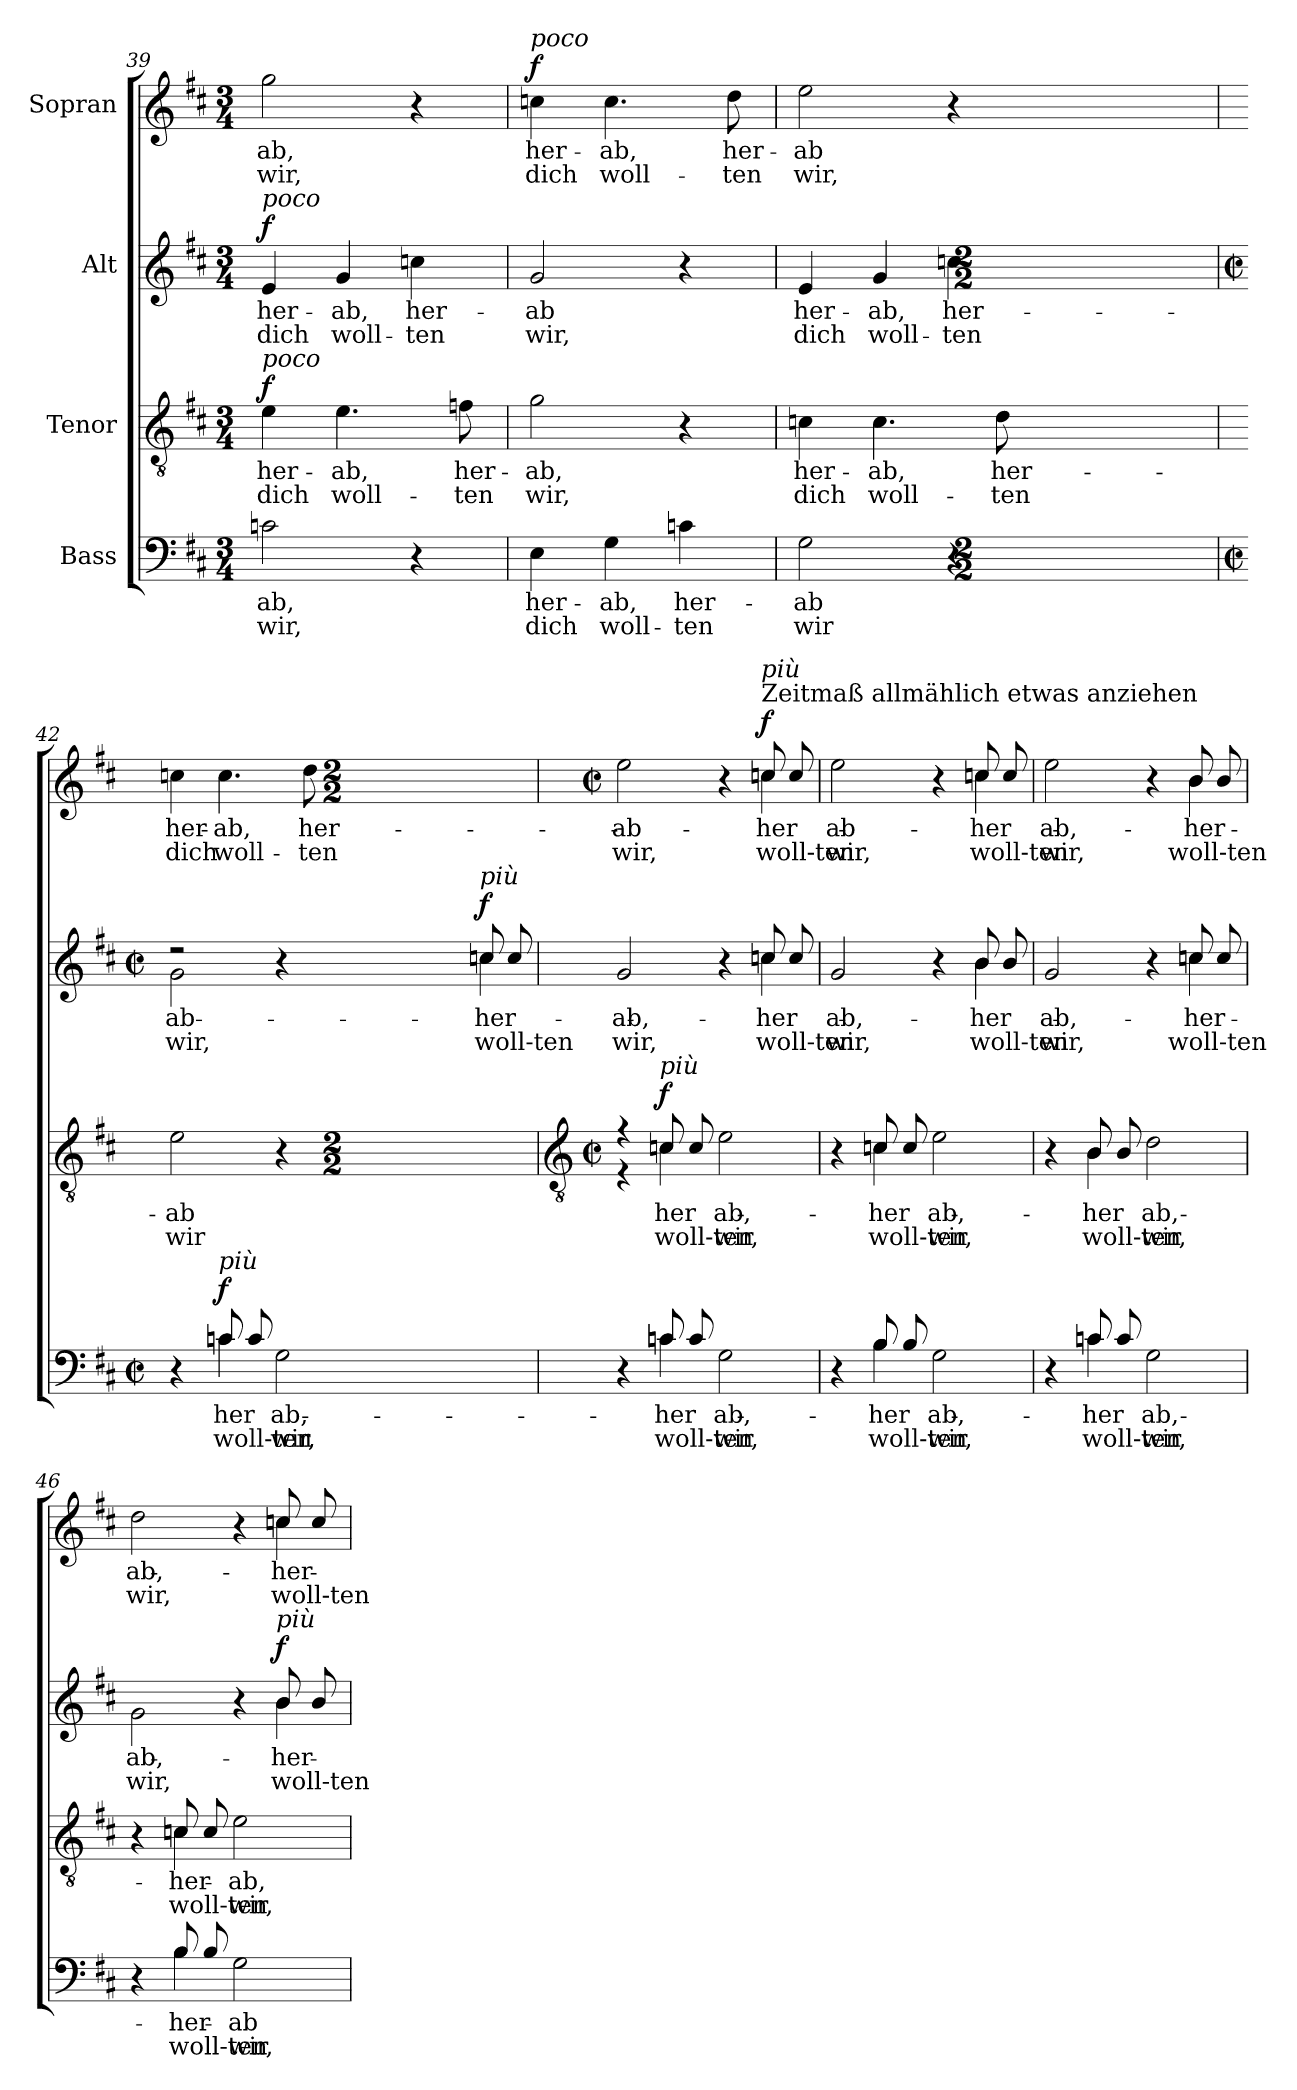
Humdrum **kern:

**kern	**text	**text	**dynam	**kern	**text	**text	**dynam	**kern	**text	**text	**dynam	**kern	**text	**text	**dynam
*part4	*part4	*part4	*part4	*part3	*part3	*part3	*part3	*part2	*part2	*part2	*part2	*part1	*part1	*part1	*part1
*staff4	*staff4	*staff4	*staff4	*staff3	*staff3	*staff3	*staff3	*staff2	*staff2	*staff2	*staff2	*staff1	*staff1	*staff1	*staff1
*I"Bass	*	*	*	*I"Tenor	*	*	*	*I"Alt	*	*	*	*I"Sopran	*	*	*
*clefF4	*	*	*	*clefGv2	*	*	*	*clefG2	*	*	*	*clefG2	*	*	*
*k[f#c#]	*	*	*	*k[f#c#]	*	*	*	*k[f#c#]	*	*	*	*k[f#c#]	*	*	*
*D:	*	*	*	*D:	*	*	*	*D:	*	*	*	*D:	*	*	*
*M3/4	*	*	*	*M3/4	*	*	*	*M3/4	*	*	*	*M3/4	*	*	*
=39	=39	=39	=39	=39	=39	=39	=39	=39	=39	=39	=39	=39	=39	=39	=39
!	!	!	!	!	!	!	!	!LO:TX:a:i:t=poco	!	!	!	!	!	!	!
!	!	!	!	!LO:TX:a:i:t=poco	!	!	!	!	!	!	!	!	!	!	!
!	!LO:LY:b	!LO:LY:b	!	!	!LO:LY:b	!LO:LY:b	!LO:DY:a	!	!LO:LY:b	!LO:LY:b	!LO:DY:a	!	!LO:LY:b	!LO:LY:b	!
2cn	ab,	wir,	.	4e	her-	-dich	f	4e	her-	-dich	f	2gg	ab,	wir,	.
!	!	!	!	!	!LO:LY:b	!LO:LY:b	!	!	!LO:LY:b	!LO:LY:b	!	!	!	!	!
.	.	.	.	4.e	ab,	woll-	.	4g	ab,	woll-	.	.	.	.	.
!	!	!	!	!	!	!	!	!	!LO:LY:b	!LO:LY:b	!	!	!	!	!
4r	.	.	.	.	.	.	.	4ccn	-her-	-ten	.	4r	.	.	.
!	!	!	!	!	!LO:LY:b	!LO:LY:b	!	!	!	!	!	!	!	!	!
.	.	.	.	8fn	-her-	-ten	.	.	.	.	.	.	.	.	.
=40	=40	=40	=40	=40	=40	=40	=40	=40	=40	=40	=40	=40	=40	=40	=40
!	!	!	!	!	!	!	!	!	!	!	!	!LO:TX:a:i:t=poco	!	!	!
!	!LO:LY:b	!LO:LY:b	!	!	!LO:LY:b	!LO:LY:b	!	!	!LO:LY:b	!LO:LY:b	!	!	!LO:LY:b	!LO:LY:b	!LO:DY:a
4E	her-	-dich	.	2g	ab,	wir,	.	2g	ab	wir,	.	4ccn	her-	-dich	f
!	!LO:LY:b	!LO:LY:b	!	!	!	!	!	!	!	!	!	!	!LO:LY:b	!LO:LY:b	!
4G	ab,	woll-	.	.	.	.	.	.	.	.	.	4.cc	ab,	woll-	.
!	!LO:LY:b	!LO:LY:b	!	!	!	!	!	!	!	!	!	!	!	!	!
4cn	-her-	-ten	.	4r	.	.	.	4r	.	.	.	.	.	.	.
!	!	!	!	!	!	!	!	!	!	!	!	!	!LO:LY:b	!LO:LY:b	!
.	.	.	.	.	.	.	.	.	.	.	.	8dd	-her-	-ten	.
=41	=41	=41	=41	=41	=41	=41	=41	=41	=41	=41	=41	=41	=41	=41	=41
!	!LO:LY:b	!LO:LY:b	!	!	!LO:LY:b	!LO:LY:b	!	!	!LO:LY:b	!LO:LY:b	!	!	!LO:LY:b	!LO:LY:b	!
2G	ab	wir	.	4cn	her-	-dich	.	4e	her-	-dich	.	2ee	ab	wir,	.
!	!	!	!	!	!LO:LY:b	!LO:LY:b	!	!	!LO:LY:b	!LO:LY:b	!	!	!	!	!
.	.	.	.	4.c	ab,	woll-	.	4g	ab,	woll-	.	.	.	.	.
!	!	!	!	!	!	!	!	!	!LO:LY:b	!LO:LY:b	!	!	!	!	!
4r	.	.	.	.	.	.	.	4ccn	-her-	-ten	.	4r	.	.	.
!	!	!	!	!	!LO:LY:b	!LO:LY:b	!	!	!	!	!	!	!	!	!
.	.	.	.	8d	-her-	-ten	.	.	.	.	.	.	.	.	.
*M2/2	*	*	*	*	*	*	*	*M2/2	*	*	*	*	*	*	*
*met(c|)	*	*	*	*	*	*	*	*met(c|)	*	*	*	*	*	*	*
!!LO:LB:g=z
=42	=42	=42	=42	=42	=42	=42	=42	=42	=42	=42	=42	=42	=42	=42	=42
*M2/2	*	*	*	*	*	*	*	*M2/2	*	*	*	*	*	*	*
*met(c|)	*	*	*	*	*	*	*	*met(c|)	*	*	*	*	*	*	*
*^	*	*	*	*	*	*	*	*	*	*	*	*	*	*	*
!	!	!	!	!	!	!LO:LY:b	!LO:LY:b	!	!	!LO:LY:b	!LO:LY:b	!	!	!LO:LY:b	!LO:LY:b	!
*	*	*	*	*	*	*	*	*	*^	*	*	*	*	*	*	*
4ryy	4r	.	.	.	2e	ab	wir	.	2r	2g\	ab	wir,	.	4ccn	her-	-dich	.
!LO:TX:a:i:t=più	!	!	!	!	!	!	!	!	!	!	!	!	!	!	!	!	!
!	!	!LO:LY:b	!LO:LY:b	!LO:DY:a	!	!	!	!	!	!	!	!	!	!	!LO:LY:b	!LO:LY:b	!
8c/	4cn\	her-	-woll-ten	f	.	.	.	.	.	.	.	.	.	4.cc	ab,	woll-	.
8c/	.	.	.	.	.	.	.	.	.	.	.	.	.	.	.	.	.
!	!	!LO:LY:b	!LO:LY:b	!	!	!	!	!	!	!	!	!	!	!	!	!	!
2ryy	2G\	ab,	wir,	.	4r	.	.	.	4ryy	4r	.	.	.	.	.	.	.
!	!	!	!	!	!	!	!	!	!	!	!	!	!	!	!LO:LY:b	!LO:LY:b	!
.	.	.	.	.	.	.	.	.	.	.	.	.	.	8dd	-her-	-ten	.
*	*	*	*	*	*M2/2	*	*	*	*	*	*	*	*	*M2/2	*	*	*
*	*	*	*	*	*met(c|)	*	*	*	*	*	*	*	*	*met(c|)	*	*	*
!	!	!	!	!	!	!	!	!	!LO:TX:a:i:t=più	!	!	!	!	!	!	!	!
!	!	!	!	!	!	!	!	!	!	!	!LO:LY:b	!LO:LY:b	!LO:DY:a	!	!	!	!
.	.	.	.	.	4ryy	.	.	.	8cc/	4ccn\	her-	-woll-ten	f	4ryy	.	.	.
.	.	.	.	.	.	.	.	.	8cc/	.	.	.	.	.	.	.	.
!!LO:LB:g=z
=43	=43	=43	=43	=43	=43	=43	=43	=43	=43	=43	=43	=43	=43	=43	=43	=43	=43
*	*	*	*	*	*clefGv2	*	*	*	*	*	*	*	*	*	*	*	*
*	*	*	*	*	*M2/2	*	*	*	*	*	*	*	*	*M2/2	*	*	*
*	*	*	*	*	*met(c|)	*	*	*	*	*	*	*	*	*met(c|)	*	*	*
*	*	*	*	*	*^	*	*	*	*	*	*	*	*	*	*	*	*
!	!	!	!	!	!	!	!	!	!	!	!	!	!	!	!LO:TX:a:t=(    = 108)	!	!	!
!	!	!	!	!	!	!	!	!	!	!	!	!LO:LY:b	!LO:LY:b	!	!	!LO:LY:b	!LO:LY:b	!
*	*	*	*	*	*	*	*	*	*	*	*	*	*	*	*^	*	*	*
4ryy	4r	.	.	.	4r	4r	.	.	.	2ryy	2g/	ab,	wir,	.	2ryy	2ee\	ab	wir,	.
!	!	!	!	!	!LO:TX:a:i:t=più	!	!	!	!	!	!	!	!	!	!	!	!	!	!
!	!	!LO:LY:b	!LO:LY:b	!	!	!	!LO:LY:b	!LO:LY:b	!LO:DY:a	!	!	!	!	!	!	!	!	!	!
8c/	4cn\	her-	-woll-ten	.	8c/	4cn\	her-	-woll-ten	f	.	.	.	.	.	.	.	.	.	.
8c/	.	.	.	.	8c/	.	.	.	.	.	.	.	.	.	.	.	.	.	.
!	!	!LO:LY:b	!LO:LY:b	!	!	!	!LO:LY:b	!LO:LY:b	!	!	!	!	!	!	!	!	!	!	!
2ryy	2G\	ab,	wir,	.	2ryy	2e\	ab,	wir,	.	4ryy	4r	.	.	.	4ryy	4r	.	.	.
!	!	!	!	!	!	!	!	!	!	!	!	!	!	!	!LO:TX:a:t=Zeitmaß allmählich etwas anziehen	!	!	!	!
!	!	!	!	!	!	!	!	!	!	!	!	!	!	!	!LO:TX:a:i:t=più	!	!	!	!
!	!	!	!	!	!	!	!	!	!	!	!	!LO:LY:b	!LO:LY:b	!	!	!	!LO:LY:b	!LO:LY:b	!LO:DY:a
.	.	.	.	.	.	.	.	.	.	8cc/	4ccn\	her-	-woll-ten	.	8cc/	4ccn\	her-	-woll-ten	f
.	.	.	.	.	.	.	.	.	.	8cc/	.	.	.	.	8cc/	.	.	.	.
=44	=44	=44	=44	=44	=44	=44	=44	=44	=44	=44	=44	=44	=44	=44	=44	=44	=44	=44	=44
!	!	!	!	!	!	!	!	!	!	!	!	!LO:LY:b	!LO:LY:b	!	!	!	!LO:LY:b	!LO:LY:b	!
4ryy	4r	.	.	.	4ryy	4r	.	.	.	2ryy	2g/	ab,	wir,	.	2ryy	2ee\	ab	wir,	.
!	!	!LO:LY:b	!LO:LY:b	!	!	!	!LO:LY:b	!LO:LY:b	!	!	!	!	!	!	!	!	!	!	!
8B/	4B\	her-	-woll-ten	.	8c/	4cn\	her-	-woll-ten	.	.	.	.	.	.	.	.	.	.	.
8B/	.	.	.	.	8c/	.	.	.	.	.	.	.	.	.	.	.	.	.	.
!	!	!LO:LY:b	!LO:LY:b	!	!	!	!LO:LY:b	!LO:LY:b	!	!	!	!	!	!	!	!	!	!	!
2ryy	2G\	ab,	wir,	.	2ryy	2e\	ab,	wir,	.	4ryy	4r	.	.	.	4ryy	4r	.	.	.
!	!	!	!	!	!	!	!	!	!	!	!	!LO:LY:b	!LO:LY:b	!	!	!	!LO:LY:b	!LO:LY:b	!
.	.	.	.	.	.	.	.	.	.	8b/	4b\	her-	-woll-ten	.	8cc/	4ccn\	her-	-woll-ten	.
.	.	.	.	.	.	.	.	.	.	8b/	.	.	.	.	8cc/	.	.	.	.
=45	=45	=45	=45	=45	=45	=45	=45	=45	=45	=45	=45	=45	=45	=45	=45	=45	=45	=45	=45
!	!	!	!	!	!	!	!	!	!	!	!	!LO:LY:b	!LO:LY:b	!	!	!	!LO:LY:b	!LO:LY:b	!
4ryy	4r	.	.	.	4ryy	4r	.	.	.	2ryy	2g/	ab,	wir,	.	2ryy	2ee\	ab,	wir,	.
!	!	!LO:LY:b	!LO:LY:b	!	!	!	!LO:LY:b	!LO:LY:b	!	!	!	!	!	!	!	!	!	!	!
8c/	4cn\	her-	-woll-ten	.	8B/	4B\	her-	-woll-ten	.	.	.	.	.	.	.	.	.	.	.
8c/	.	.	.	.	8B/	.	.	.	.	.	.	.	.	.	.	.	.	.	.
!	!	!LO:LY:b	!LO:LY:b	!	!	!	!LO:LY:b	!LO:LY:b	!	!	!	!	!	!	!	!	!	!	!
2ryy	2G\	ab,	wir,	.	2ryy	2d\	ab,	wir,	.	4ryy	4r	.	.	.	4ryy	4r	.	.	.
!	!	!	!	!	!	!	!	!	!	!	!	!LO:LY:b	!LO:LY:b	!	!	!	!LO:LY:b	!LO:LY:b	!
.	.	.	.	.	.	.	.	.	.	8cc/	4ccn\	her-	-woll-ten	.	8b/	4b\	her-	-woll-ten	.
.	.	.	.	.	.	.	.	.	.	8cc/	.	.	.	.	8b/	.	.	.	.
!!LO:LB:g=z	!!
=46	=46	=46	=46	=46	=46	=46	=46	=46	=46	=46	=46	=46	=46	=46	=46	=46	=46	=46	=46
!	!	!	!	!	!	!	!	!	!	!	!	!LO:LY:b	!LO:LY:b	!	!	!	!LO:LY:b	!LO:LY:b	!
4ryy	4r	.	.	.	4ryy	4r	.	.	.	2ryy	2g\	ab,	wir,	.	2ryy	2dd\	ab,	wir,	.
!	!	!LO:LY:b	!LO:LY:b	!	!	!	!LO:LY:b	!LO:LY:b	!	!	!	!	!	!	!	!	!	!	!
8B/	4B\	her-	-woll-ten	.	8c/	4cn\	her-	-woll-ten	.	.	.	.	.	.	.	.	.	.	.
8B/	.	.	.	.	8c/	.	.	.	.	.	.	.	.	.	.	.	.	.	.
!	!	!LO:LY:b	!LO:LY:b	!	!	!	!LO:LY:b	!LO:LY:b	!	!	!	!	!	!	!	!	!	!	!
2ryy	2G\	ab	wir,	.	2ryy	2e\	ab,	wir,	.	4ryy	4r	.	.	.	4ryy	4r	.	.	.
!	!	!	!	!	!	!	!	!	!	!LO:TX:a:i:t=più	!	!	!	!	!	!	!	!	!
!	!	!	!	!	!	!	!	!	!	!	!	!LO:LY:b	!LO:LY:b	!LO:DY:a	!	!	!LO:LY:b	!LO:LY:b	!
.	.	.	.	.	.	.	.	.	.	8b/	4b\	her-	-woll-ten	f	8cc/	4ccn\	her-	-woll-ten	.
.	.	.	.	.	.	.	.	.	.	8b/	.	.	.	.	8cc/	.	.	.	.
*v	*v	*	*	*	*	*	*	*	*	*v	*v	*	*	*	*v	*v	*	*	*
*	*	*	*	*v	*v	*	*	*	*	*	*	*	*	*	*	*
=	=	=	=	=	=	=	=	=	=	=	=	=	=	=	=
*-	*-	*-	*-	*-	*-	*-	*-	*-	*-	*-	*-	*-	*-	*-	*-
